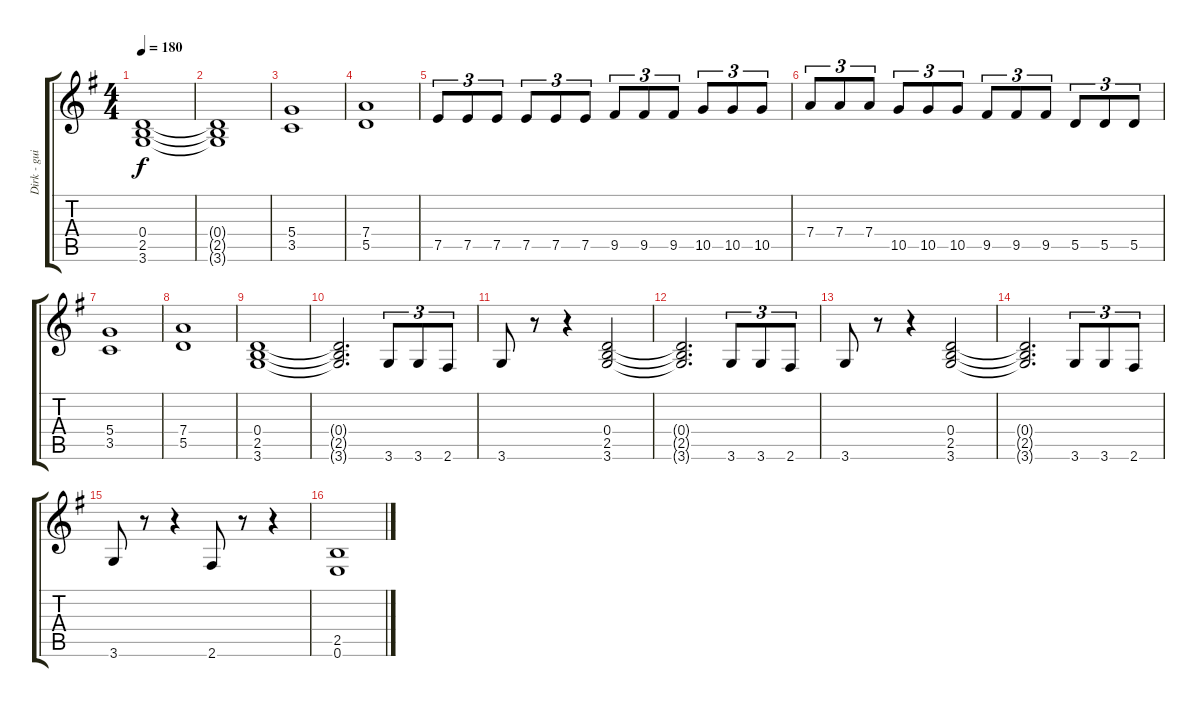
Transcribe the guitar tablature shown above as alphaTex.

\track ("Dirk - guitare" "Dirk - gui") {instrument distortionguitar}
\staff {score tabs}
\tuning (E4 B3 G3 D3 A2 E2) {hide}
\ts (4 4)
\tempo 180
\clef g2
\ks g
(0.4 2.5 3.6).1{dy f} |
(0.4{t} 2.5{t} 3.6{t}).1 |
(5.4 3.5).1 |
(7.4 5.5).1 |
7.5.8{tu (3 2)} 7.5.8{tu (3 2)} 7.5.8{tu (3 2)} 7.5.8{tu (3 2)} 7.5.8{tu (3 2)} 7.5.8{tu (3 2)} 9.5.8{tu (3 2)} 9.5.8{tu (3 2)} 9.5.8{tu (3 2)} 10.5.8{tu (3 2)} 10.5.8{tu (3 2)} 10.5.8{tu (3 2)} |
7.4.8{tu (3 2)} 7.4.8{tu (3 2)} 7.4.8{tu (3 2)} 10.5.8{tu (3 2)} 10.5.8{tu (3 2)} 10.5.8{tu (3 2)} 9.5.8{tu (3 2)} 9.5.8{tu (3 2)} 9.5.8{tu (3 2)} 5.5.8{tu (3 2)} 5.5.8{tu (3 2)} 5.5.8{tu (3 2)} |
(5.4 3.5).1 |
(7.4 5.5).1 |
(0.4 2.5 3.6).1 |
(0.4{t} 2.5{t} 3.6{t}).2{d} 3.6.8{tu (3 2)} 3.6.8{tu (3 2)} 2.6.8{tu (3 2)} |
3.6.8 r.8 r.4 (0.4 2.5 3.6).2 |
(0.4{t} 2.5{t} 3.6{t}).2{d} 3.6.8{tu (3 2)} 3.6.8{tu (3 2)} 2.6.8{tu (3 2)} |
3.6.8 r.8 r.4 (0.4 2.5 3.6).2 |
(0.4{t} 2.5{t} 3.6{t}).2{d} 3.6.8{tu (3 2)} 3.6.8{tu (3 2)} 2.6.8{tu (3 2)} |
3.6.8 r.8 r.4 2.6.8 r.8 r.4 |
(2.5 0.6).1
